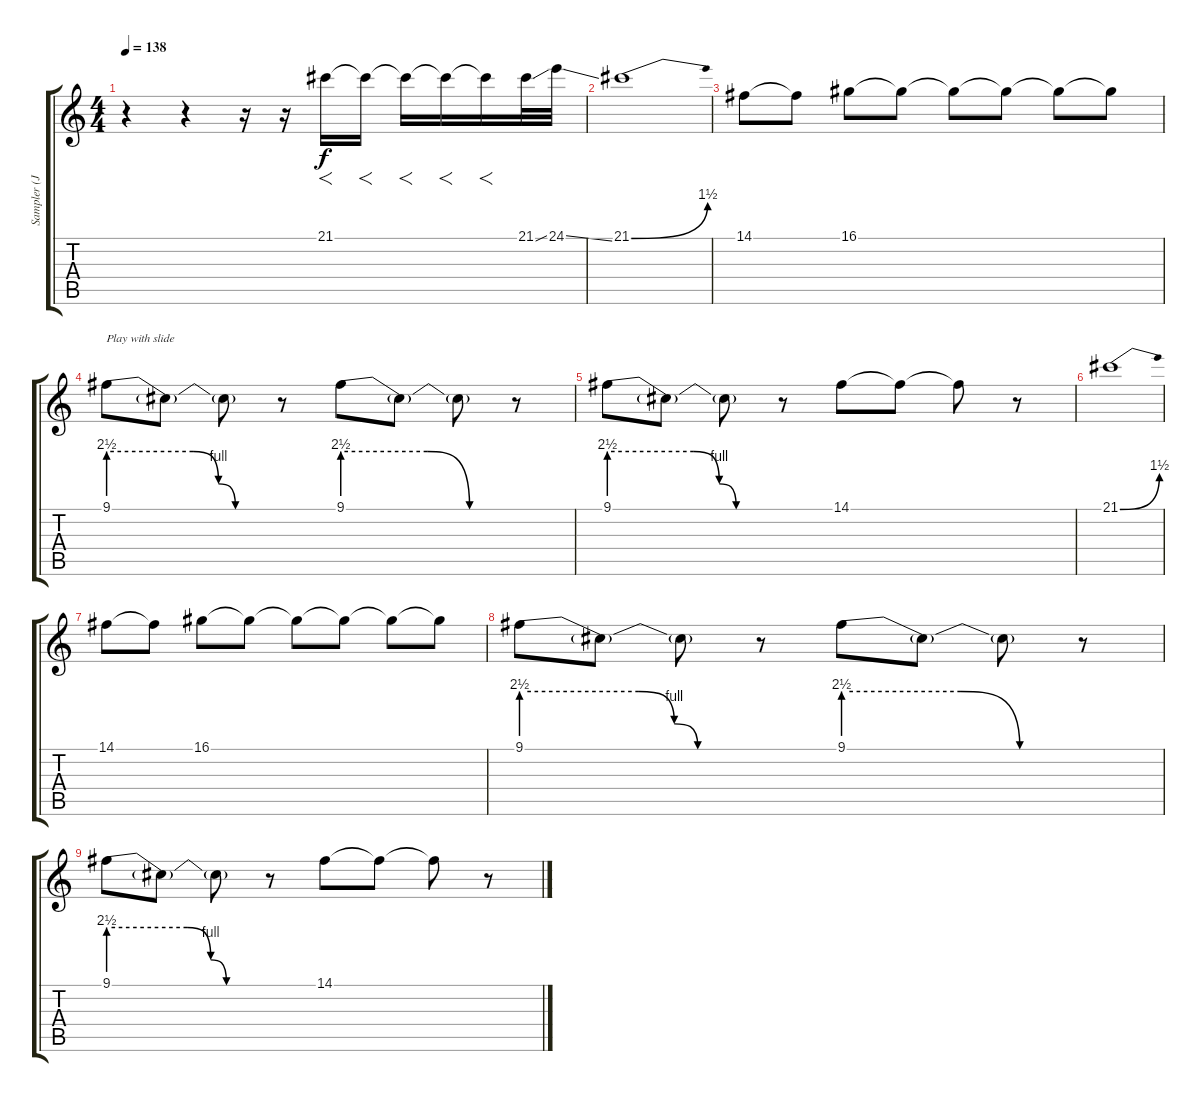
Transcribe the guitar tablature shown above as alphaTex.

\track ("Sampler (Joseph Hahn)" "Sampler (J") {instrument stringensemble2}
\staff {score tabs}
\tuning (E4 B3 G3 D3 A2 E2) {hide}
\ts (4 4)
\tempo 138
\clef g2
\ks c
r.4{dy f instrument stringensemble2} r.4 r.16 r.16 21.1.16{f} 21.1{t}.16{f} 21.1{t}.16{f} 21.1{t}.16{f} 21.1{t}.16{f} 21.1{ss}.32 24.1{ss}.32 |
21.1{be (bend 0 0 60 6)}.1 |
14.1.8 14.1{t}.8 16.1.8 16.1{t}.8 16.1{t}.8 16.1{t}.8 16.1{t}.8 16.1{t}.8 |
9.1{be (custom 0 10 30 10 39 4 45 0 60 0)}.8{txt "Play with slide"} 9.1{t}.8 9.1{t}.8 r.8 9.1{be (custom 0 10 30 10 45 0 60 0)}.8 9.1{t}.8 9.1{t}.8 r.8 |
9.1{be (custom 0 10 30 10 39 4 45 0 60 0)}.8 9.1{t}.8 9.1{t}.8 r.8 14.1.8 14.1{t}.8 14.1{t}.8 r.8 |
21.1{be (bend 0 0 60 6)}.1 |
14.1.8 14.1{t}.8 16.1.8 16.1{t}.8 16.1{t}.8 16.1{t}.8 16.1{t}.8 16.1{t}.8 |
9.1{be (custom 0 10 30 10 39 4 45 0 60 0)}.8 9.1{t}.8 9.1{t}.8 r.8 9.1{be (custom 0 10 30 10 45 0 60 0)}.8 9.1{t}.8 9.1{t}.8 r.8 |
9.1{be (custom 0 10 30 10 39 4 45 0 60 0)}.8 9.1{t}.8 9.1{t}.8 r.8 14.1.8 14.1{t}.8 14.1{t}.8 r.8
